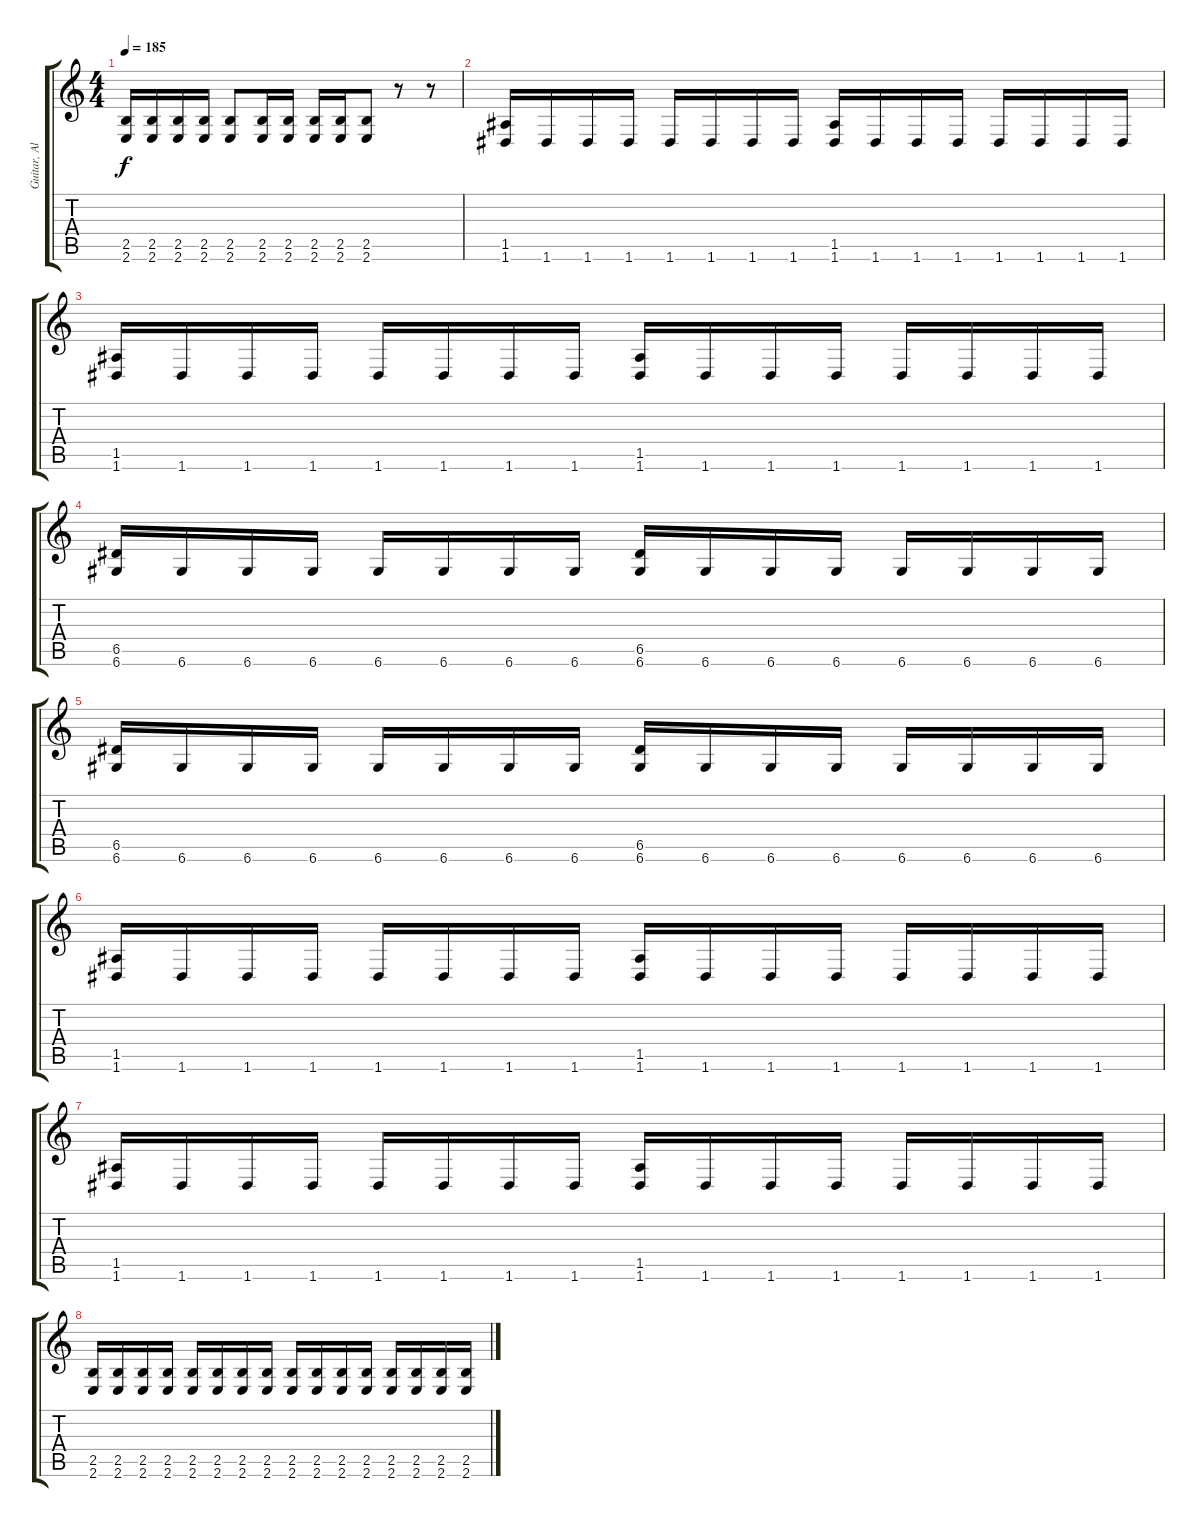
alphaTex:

\track ("Guitar, Albert Maroto" "Guitar, Al") {instrument distortionguitar}
\staff {score tabs}
\tuning (E4 B3 G3 D3 A2 D2) {hide}
\ts (4 4)
\tempo 185
\clef g2
\ks c
(2.5 2.6).16{dy f} (2.5 2.6).16 (2.5 2.6).16 (2.5 2.6).16 (2.5 2.6).8 (2.5 2.6).16 (2.5 2.6).16 (2.5 2.6).16 (2.5 2.6).16 (2.5 2.6).8 r.8 r.8 |
(1.5 1.6).16 1.6.16 1.6.16 1.6.16 1.6.16 1.6.16 1.6.16 1.6.16 (1.5 1.6).16 1.6.16 1.6.16 1.6.16 1.6.16 1.6.16 1.6.16 1.6.16 |
(1.5 1.6).16 1.6.16 1.6.16 1.6.16 1.6.16 1.6.16 1.6.16 1.6.16 (1.5 1.6).16 1.6.16 1.6.16 1.6.16 1.6.16 1.6.16 1.6.16 1.6.16 |
(6.5 6.6).16 6.6.16 6.6.16 6.6.16 6.6.16 6.6.16 6.6.16 6.6.16 (6.5 6.6).16 6.6.16 6.6.16 6.6.16 6.6.16 6.6.16 6.6.16 6.6.16 |
(6.5 6.6).16 6.6.16 6.6.16 6.6.16 6.6.16 6.6.16 6.6.16 6.6.16 (6.5 6.6).16 6.6.16 6.6.16 6.6.16 6.6.16 6.6.16 6.6.16 6.6.16 |
(1.5 1.6).16 1.6.16 1.6.16 1.6.16 1.6.16 1.6.16 1.6.16 1.6.16 (1.5 1.6).16 1.6.16 1.6.16 1.6.16 1.6.16 1.6.16 1.6.16 1.6.16 |
(1.5 1.6).16 1.6.16 1.6.16 1.6.16 1.6.16 1.6.16 1.6.16 1.6.16 (1.5 1.6).16 1.6.16 1.6.16 1.6.16 1.6.16 1.6.16 1.6.16 1.6.16 |
(2.5 2.6).16 (2.5 2.6).16 (2.5 2.6).16 (2.5 2.6).16 (2.5 2.6).16 (2.5 2.6).16 (2.5 2.6).16 (2.5 2.6).16 (2.5 2.6).16 (2.5 2.6).16 (2.5 2.6).16 (2.5 2.6).16 (2.5 2.6).16 (2.5 2.6).16 (2.5 2.6).16 (2.5 2.6).16
